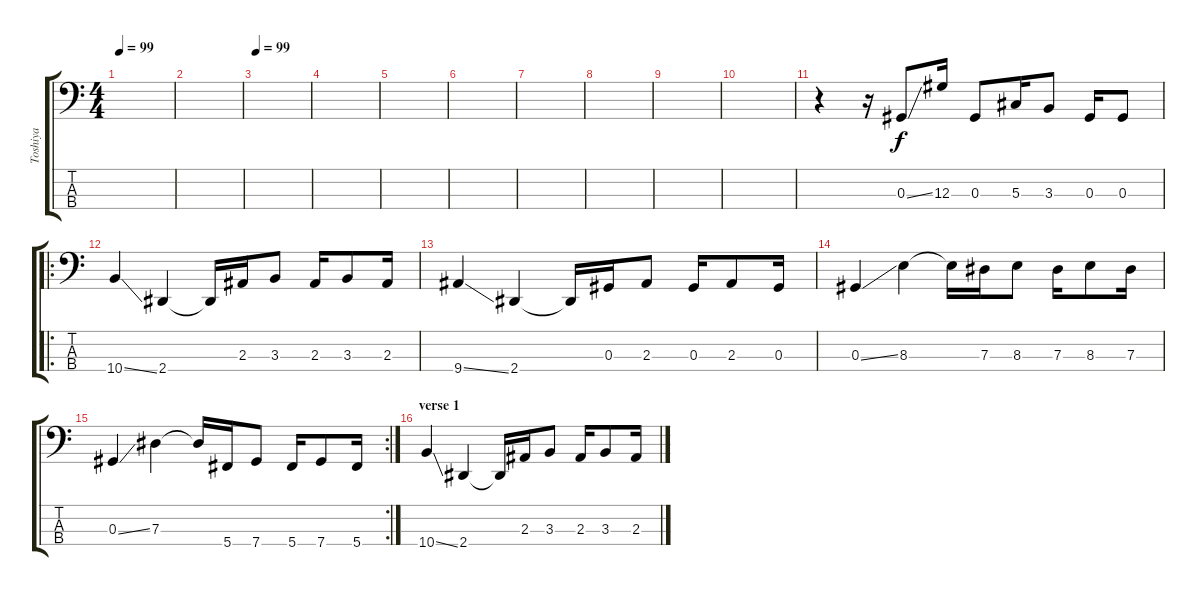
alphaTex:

\track ("Toshiya" "Toshiya") {instrument electricbasspick}
\staff {score tabs}
\tuning (Gb2 Db2 Ab1 Db1) {hide}
\ts (4 4)
\tempo 99
\tempo 80
\tempo 99
\clef f4
\ks c
|
|
\tempo 99
|
|
|
|
|
|
|
|
r.4 r.16 0.3{ss}.8 12.3.16 0.3.8 5.3.16 3.3.8 0.3.16 0.3.8 |
\ro
10.4{ss}.4 2.4.4 2.4{t}.16 2.3.16 3.3.8 2.3.16 3.3.8 2.3.16 |
9.4{ss}.4 2.4.4 2.4{t}.16 0.3.16 2.3.8 0.3.16 2.3.8 0.3.16 |
0.3{ss}.4 8.3.4 8.3{t}.16 7.3.16 8.3.8 7.3.16 8.3.8 7.3.16 |
\rc 2
0.3{ss}.4 7.3.4 7.3{t}.16 5.4.16 7.4.8 5.4.16 7.4.8 5.4.16 |
\section ("" "verse 1")
10.4{ss}.4 2.4.4 2.4{t}.16 2.3.16 3.3.8 2.3.16 3.3.8 2.3.16
